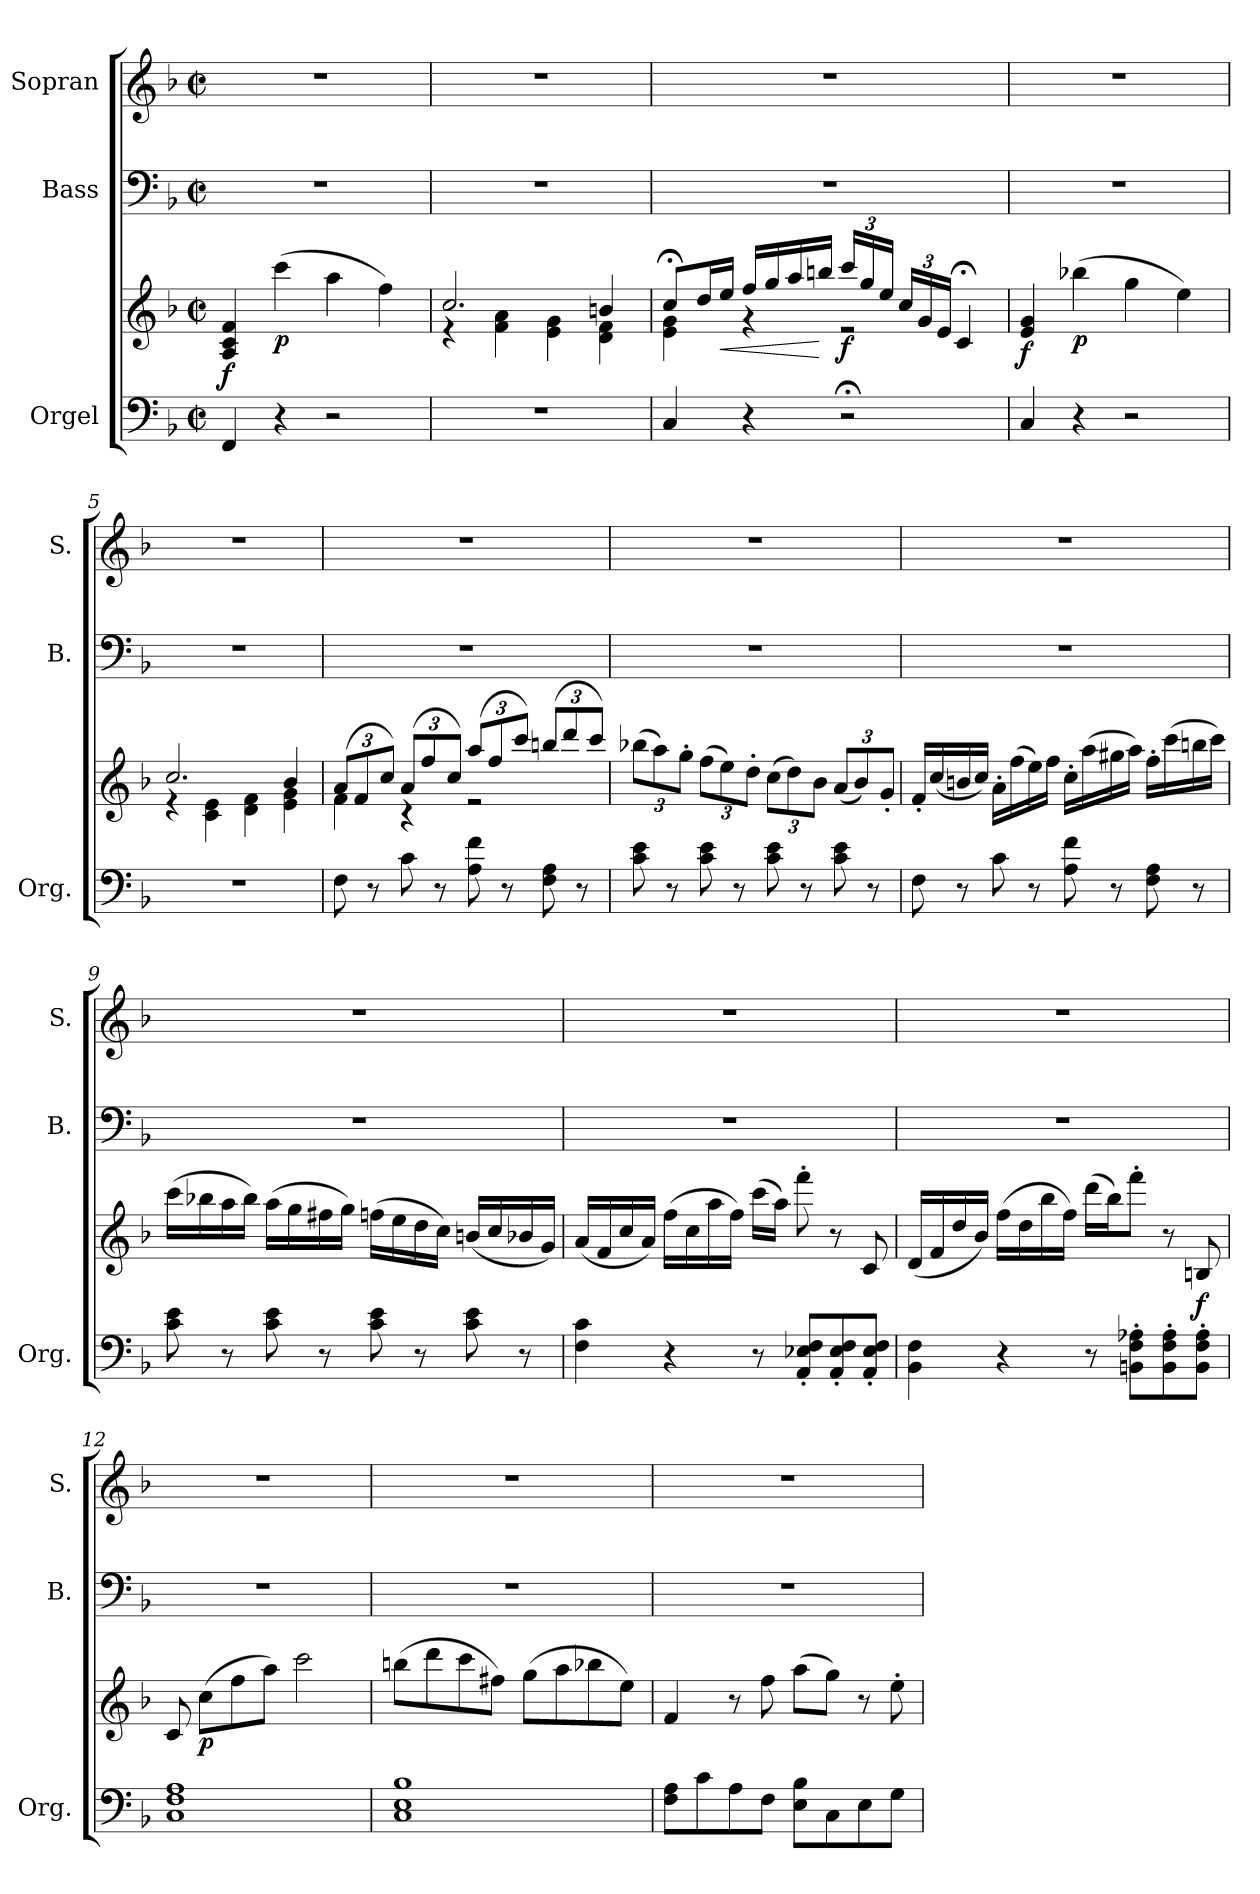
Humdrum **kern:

**kern	**kern	**dynam	**kern	**kern
*part3	*part3	*part3	*part2	*part1
*staff4	*staff3	*staff3/4	*staff2	*staff1
*I"Orgel	*	*	*I"Bass	*I"Sopran
*I'Org.	*	*	*I'B.	*I'S.
*clefF4	*clefG2	*	*clefF4	*clefG2
*k[b-]	*k[b-]	*	*k[b-]	*k[b-]
*F:	*F:	*	*F:	*F:
*M2/2	*M2/2	*	*M2/2	*M2/2
*met(c|)	*met(c|)	*	*met(c|)	*met(c|)
=1	=1	=1	=1	=1
!	!	!LO:DY:b	!	!
4FF/	4A/ 4c/ 4f/	f	1r	1r
!	!	!LO:DY:b	!	!
4r	(>4ccc\	p	.	.
2r	4aa\	.	.	.
.	4ff\)	.	.	.
=2	=2	=2	=2	=2
*	*^	*	*	*
1r	2.cc/	4re	.	1r	1r
.	.	4f\ 4a\	.	.	.
.	.	4e\ 4g\	.	.	.
.	4bn/	4d\ 4f\	.	.	.
=3	=3	=3	=3	=3	=3
4C/	8cc;</L	4e\ 4g\	.	1r	1r
.	16dd/L	.	.	.	.
!	!	!	!LO:HP:b	!	!
.	16ee/JJ	.	<	.	.
4r	16ff/LL	4rf	.	.	.
.	16gg/	.	.	.	.
.	16aa/	.	.	.	.
.	16bbn/JJ	.	[	.	.
*	*Xbrackettup	*	*	*	*
!	!	!	!LO:DY:b	!	!
2r;<	24ccc/LL	2re	f	.	.
.	24gg/	.	.	.	.
.	24ee/JJ	.	.	.	.
.	24cc/LL	.	.	.	.
.	24g/	.	.	.	.
.	24e/JJ	.	.	.	.
.	4c;</	.	.	.	.
*	*v	*v	*	*	*
=4	=4	=4	=4	=4
!	!	!LO:DY:b	!	!
4C/	4e/ 4g/	f	1r	1r
!	!	!LO:DY:b	!	!
4r	(>4bb-X\	p	.	.
2r	4gg\	.	.	.
.	4ee\)	.	.	.
=5	=5	=5	=5	=5
*	*^	*	*	*
1r	2.cc/	4rd	.	1r	1r
.	.	4c\ 4e\	.	.	.
.	.	4d\ 4f\	.	.	.
.	4b-/	4e\ 4g\	.	.	.
!!LO:LB:g=z
=6	=6	=6	=6	=6	=6
8F\	(>12a/L	4f\	.	1r	1r
.	12f/	.	.	.	.
8r	.	.	.	.	.
.	12cc/J)	.	.	.	.
8c\	(>12a/L	4rc	.	.	.
.	12ff/	.	.	.	.
8r	.	.	.	.	.
.	12cc/J)	.	.	.	.
8A\ 8f\	(>12aa/L	2re	.	.	.
.	12ff/	.	.	.	.
8r	.	.	.	.	.
.	12ccc/J)	.	.	.	.
8F\ 8A\	(>12bbn/L	.	.	.	.
.	12ddd/	.	.	.	.
8r	.	.	.	.	.
.	12ccc/J)	.	.	.	.
*	*v	*v	*	*	*
=7	=7	=7	=7	=7
8c\ 8e\	(>12bb-X\L	.	1r	1r
.	12aa\)	.	.	.
8r	.	.	.	.
.	12gg'>\J	.	.	.
8c\ 8e\	(>12ff\L	.	.	.
.	12ee\)	.	.	.
8r	.	.	.	.
.	12dd'>\J	.	.	.
8c\ 8e\	(>12cc\L	.	.	.
.	12dd\)	.	.	.
8r	.	.	.	.
.	12b-\J	.	.	.
8c\ 8e\	(<12a/L	.	.	.
.	12b-/)	.	.	.
8r	.	.	.	.
.	12g'</J	.	.	.
=8	=8	=8	=8	=8
8F\	16f'</LL	.	1r	1r
.	(<16cc/	.	.	.
8r	16bn/	.	.	.
.	16cc/JJ)	.	.	.
8c\	16a'>\LL	.	.	.
.	(>16ff\	.	.	.
8r	16ee\)	.	.	.
.	16ff\JJ	.	.	.
8A\ 8f\	16cc'>\LL	.	.	.
.	(>16aa\	.	.	.
8r	16gg#X\	.	.	.
.	16aa\JJ)	.	.	.
8F\ 8A\	16ff'>\LL	.	.	.
.	(>16ccc\	.	.	.
8r	16bbn\	.	.	.
.	16ccc\JJ)	.	.	.
=9	=9	=9	=9	=9
8c\ 8e\	(>16ccc\LL	.	1r	1r
.	16bb-X\	.	.	.
8r	16aa\	.	.	.
.	16bb-\JJ)	.	.	.
8c\ 8e\	(>16aa\LL	.	.	.
.	16gg\	.	.	.
8r	16ff#X\	.	.	.
.	16gg\JJ)	.	.	.
8c\ 8e\	(>16ffn\LL	.	.	.
.	16ee\	.	.	.
8r	16dd\	.	.	.
.	16cc\JJ)	.	.	.
8c\ 8e\	(<16bn/LL	.	.	.
.	16cc/	.	.	.
8r	16b-X/	.	.	.
.	16g/JJ)	.	.	.
!!LO:LB:g=z
=10	=10	=10	=10	=10
4F\ 4c\	(<16a/LL	.	1r	1r
.	16f/	.	.	.
.	16cc/	.	.	.
.	16a/JJ)	.	.	.
4r	(>16ff\LL	.	.	.
.	16cc\	.	.	.
.	16aa\	.	.	.
.	16ff\JJ)	.	.	.
8r	(>16ccc\LL	.	.	.
.	16aa\JJ)	.	.	.
8AA/'< 8E-X/'< 8F/'<L	8fff'>\	.	.	.
8AA/'< 8E-/'< 8F/'<	8r	.	.	.
8AA/'< 8E-/'< 8F/'<J	8c/	.	.	.
=11	=11	=11	=11	=11
4BB-\ 4F\	(<16d/LL	.	1r	1r
.	16f/	.	.	.
.	16dd/	.	.	.
.	16b-/JJ)	.	.	.
4r	(>16ff\LL	.	.	.
.	16dd\	.	.	.
.	16bb-\	.	.	.
.	16ff\JJ)	.	.	.
8r	(>16ddd\LL	.	.	.
.	16bb-\J)	.	.	.
8BBn\'> 8F\'> 8A-X\'>L	8fff'>\J	.	.	.
8BB\'> 8F\'> 8A-\'>	8r	.	.	.
!	!	!LO:DY:b	!	!
8BB\'> 8F\'> 8A-\'>J	8Bn/	f	.	.
=12	=12	=12	=12	=12
1C 1F 1A	8c/	.	1r	1r
!	!	!LO:DY:b	!	!
.	(>8cc\L	p	.	.
.	8ff\	.	.	.
.	8aa\J)	.	.	.
.	2ccc\	.	.	.
=13	=13	=13	=13	=13
1C 1E 1B-	(>8bbn\L	.	1r	1r
.	8ddd\	.	.	.
.	8ccc\	.	.	.
.	8ff#X\J)	.	.	.
.	(>8gg\L	.	.	.
.	8aa\	.	.	.
.	8bb-X\	.	.	.
.	8ee\J)	.	.	.
!!LO:PB:g=z
=14	=14	=14	=14	=14
8F\ 8A\L	4f/	.	1r	1r
8c\	.	.	.	.
8A\	8r	.	.	.
8F\J	8ff\	.	.	.
8E\ 8B-\L	(>8aa\L	.	.	.
8C\	8gg\J)	.	.	.
8E\	8r	.	.	.
8G\J	8ee'>\	.	.	.
=	=	=	=	=
*-	*-	*-	*-	*-
